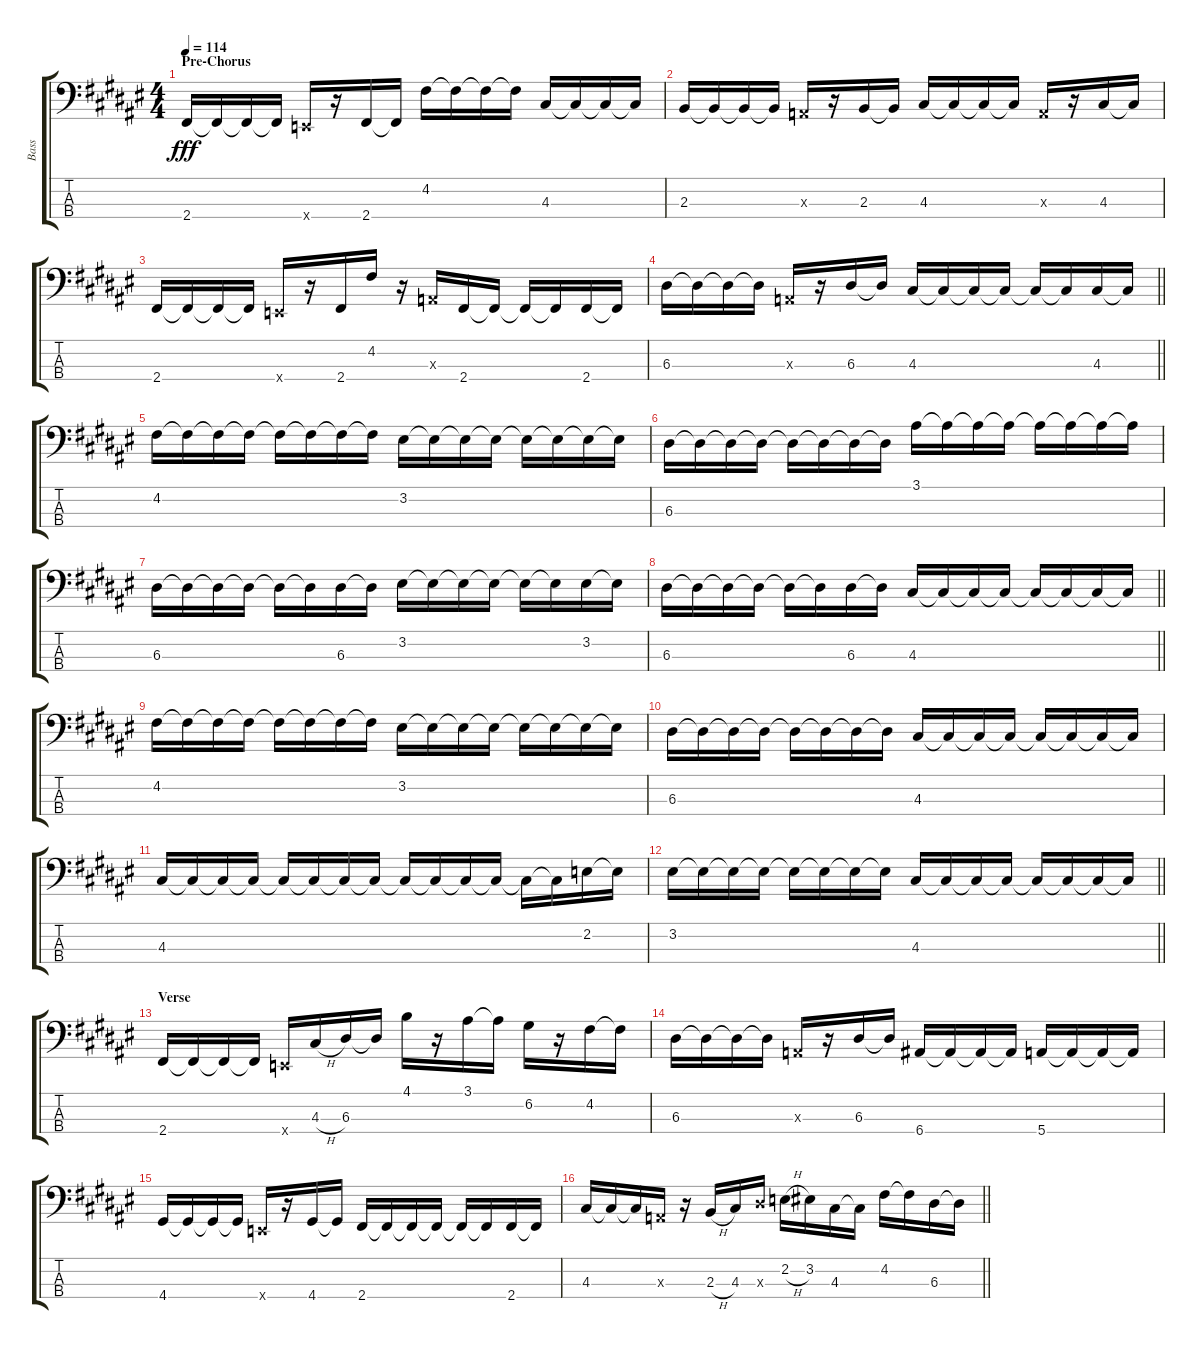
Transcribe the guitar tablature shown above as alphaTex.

\track ("Bass" "Bass") {solo instrument electricbassfinger}
\staff {score tabs}
\tuning (G2 D2 A1 E1) {hide}
\ts (4 4)
\section ("" "Pre-Chorus")
\tempo 114
\clef f4
\ks f#
2.4.16{dy fff} 2.4{t}.16 2.4{t}.16 2.4{t}.16 0.4{x}.16 r.16 2.4.16 2.4{t}.16 4.2.16 4.2{t}.16 4.2{t}.16 4.2{t}.16 4.3.16 4.3{t}.16 4.3{t}.16 4.3{t}.16 |
2.3.16 2.3{t}.16 2.3{t}.16 2.3{t}.16 0.3{x}.16 r.16 2.3.16 2.3{t}.16 4.3.16 4.3{t}.16 4.3{t}.16 4.3{t}.16 0.3{x}.16 r.16 4.3.16 4.3{t}.16 |
2.4.16 2.4{t}.16 2.4{t}.16 2.4{t}.16 0.4{x}.16 r.16 2.4.16 4.2.16 r.16 0.3{x}.16 2.4.16 2.4{t}.16 2.4{t}.16 2.4{t}.16 2.4.16 2.4{t}.16 |
\barLineRight lightlight
6.3.16 6.3{t}.16 6.3{t}.16 6.3{t}.16 0.3{x}.16 r.16 6.3.16 6.3{t}.16 4.3.16 4.3{t}.16 4.3{t}.16 4.3{t}.16 4.3{t}.16 4.3{t}.16 4.3.16 4.3{t}.16 |
4.2.16 4.2{t}.16 4.2{t}.16 4.2{t}.16 4.2{t}.16 4.2{t}.16 4.2{t}.16 4.2{t}.16 3.2.16 3.2{t}.16 3.2{t}.16 3.2{t}.16 3.2{t}.16 3.2{t}.16 3.2{t}.16 3.2{t}.16 |
6.3.16 6.3{t}.16 6.3{t}.16 6.3{t}.16 6.3{t}.16 6.3{t}.16 6.3{t}.16 6.3{t}.16 3.1.16 3.1{t}.16 3.1{t}.16 3.1{t}.16 3.1{t}.16 3.1{t}.16 3.1{t}.16 3.1{t}.16 |
6.3.16 6.3{t}.16 6.3{t}.16 6.3{t}.16 6.3{t}.16 6.3{t}.16 6.3.16 6.3{t}.16 3.2.16 3.2{t}.16 3.2{t}.16 3.2{t}.16 3.2{t}.16 3.2{t}.16 3.2.16 3.2{t}.16 |
\barLineRight lightlight
6.3.16 6.3{t}.16 6.3{t}.16 6.3{t}.16 6.3{t}.16 6.3{t}.16 6.3.16 6.3{t}.16 4.3.16 4.3{t}.16 4.3{t}.16 4.3{t}.16 4.3{t}.16 4.3{t}.16 4.3{t}.16 4.3{t}.16 |
4.2.16 4.2{t}.16 4.2{t}.16 4.2{t}.16 4.2{t}.16 4.2{t}.16 4.2{t}.16 4.2{t}.16 3.2.16 3.2{t}.16 3.2{t}.16 3.2{t}.16 3.2{t}.16 3.2{t}.16 3.2{t}.16 3.2{t}.16 |
6.3.16 6.3{t}.16 6.3{t}.16 6.3{t}.16 6.3{t}.16 6.3{t}.16 6.3{t}.16 6.3{t}.16 4.3.16 4.3{t}.16 4.3{t}.16 4.3{t}.16 4.3{t}.16 4.3{t}.16 4.3{t}.16 4.3{t}.16 |
4.3.16 4.3{t}.16 4.3{t}.16 4.3{t}.16 4.3{t}.16 4.3{t}.16 4.3{t}.16 4.3{t}.16 4.3{t}.16 4.3{t}.16 4.3{t}.16 4.3{t}.16 4.3{t}.16 4.3{t}.16 2.2.16 2.2{t}.16 |
\barLineRight lightlight
3.2.16 3.2{t}.16 3.2{t}.16 3.2{t}.16 3.2{t}.16 3.2{t}.16 3.2{t}.16 3.2{t}.16 4.3.16 4.3{t}.16 4.3{t}.16 4.3{t}.16 4.3{t}.16 4.3{t}.16 4.3{t}.16 4.3{t}.16 |
\section ("" "Verse")
2.4.16 2.4{t}.16 2.4{t}.16 2.4{t}.16 0.4{x}.16 4.3{h}.16 6.3.16 6.3{t}.16 4.1.16 r.16 3.1.16 3.1{t}.16 6.2.16 r.16 4.2.16 4.2{t}.16 |
6.3.16 6.3{t}.16 6.3{t}.16 6.3{t}.16 0.3{x}.16 r.16 6.3.16 6.3{t}.16 6.4.16 6.4{t}.16 6.4{t}.16 6.4{t}.16 5.4.16 5.4{t}.16 5.4{t}.16 5.4{t}.16 |
4.4.16 4.4{t}.16 4.4{t}.16 4.4{t}.16 0.4{x}.16 r.16 4.4.16 4.4{t}.16 2.4.16 2.4{t}.16 2.4{t}.16 2.4{t}.16 2.4{t}.16 2.4{t}.16 2.4.16 2.4{t}.16 |
\barLineRight lightlight
4.3.16 4.3{t}.16 4.3{t}.16 0.3{x}.16 r.16 2.3{h}.16 4.3.16 6.3{x}.16 2.2{h}.16 3.2.16 4.3.16 4.3{t}.16 4.2.16 4.2{t}.16 6.3.16 6.3{t}.16
